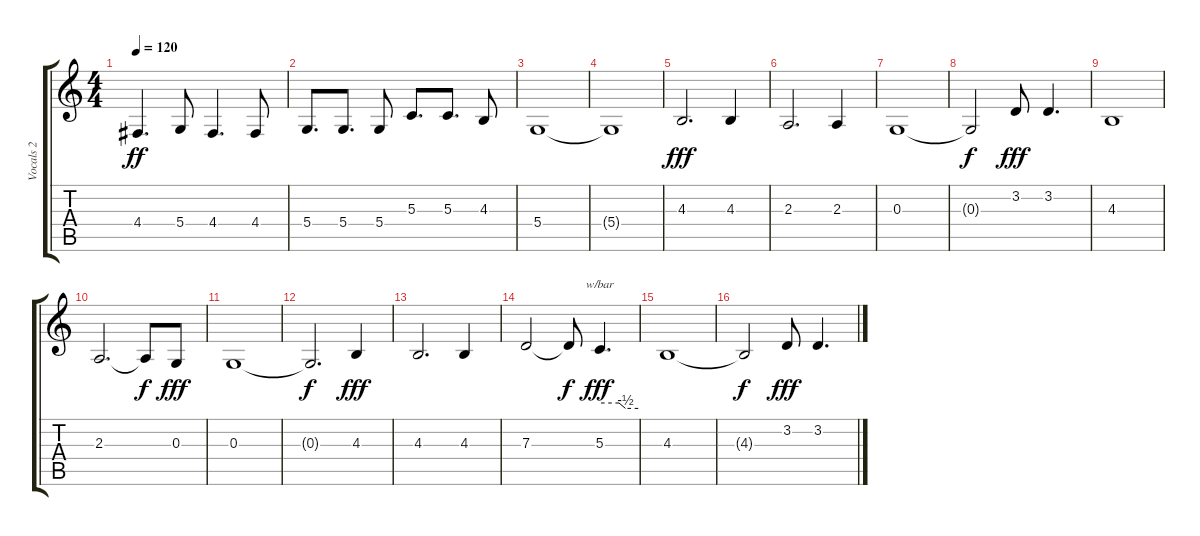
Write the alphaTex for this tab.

\track ("Vocals 2" "Vocals 2") {instrument tenorsax}
\staff {score tabs}
\tuning (E4 B3 G3 D3 A2 E2) {hide}
\ts (4 4)
\tempo 120
\clef g2
\ks c
4.4.4{d dy ff} 5.4.8 4.4.4{d} 4.4.8 |
5.4.8{d} 5.4.8{d} 5.4.8 5.3.8{d} 5.3.8{d} 4.3.8 |
5.4.1 |
5.4{t}.1 |
4.3.2{d dy fff balance 13} 4.3.4 |
2.3.2{d} 2.3.4 |
0.3.1 |
0.3{t}.2{dy f} 3.2.8{dy fff} 3.2.4{d} |
4.3.1 |
2.3.2{d} 2.3{t}.8{dy f} 0.3.8{dy fff} |
0.3.1 |
0.3{t}.2{d dy f} 4.3.4{dy fff} |
4.3.2{d} 4.3.4 |
7.3.2 7.3{t}.8{dy f} 5.3.4{d tbe (custom default 0 0 30 0 40 -2 60 -2) dy fff} |
4.3.1 |
4.3{t}.2{dy f} 3.2.8{dy fff} 3.2.4{d}
